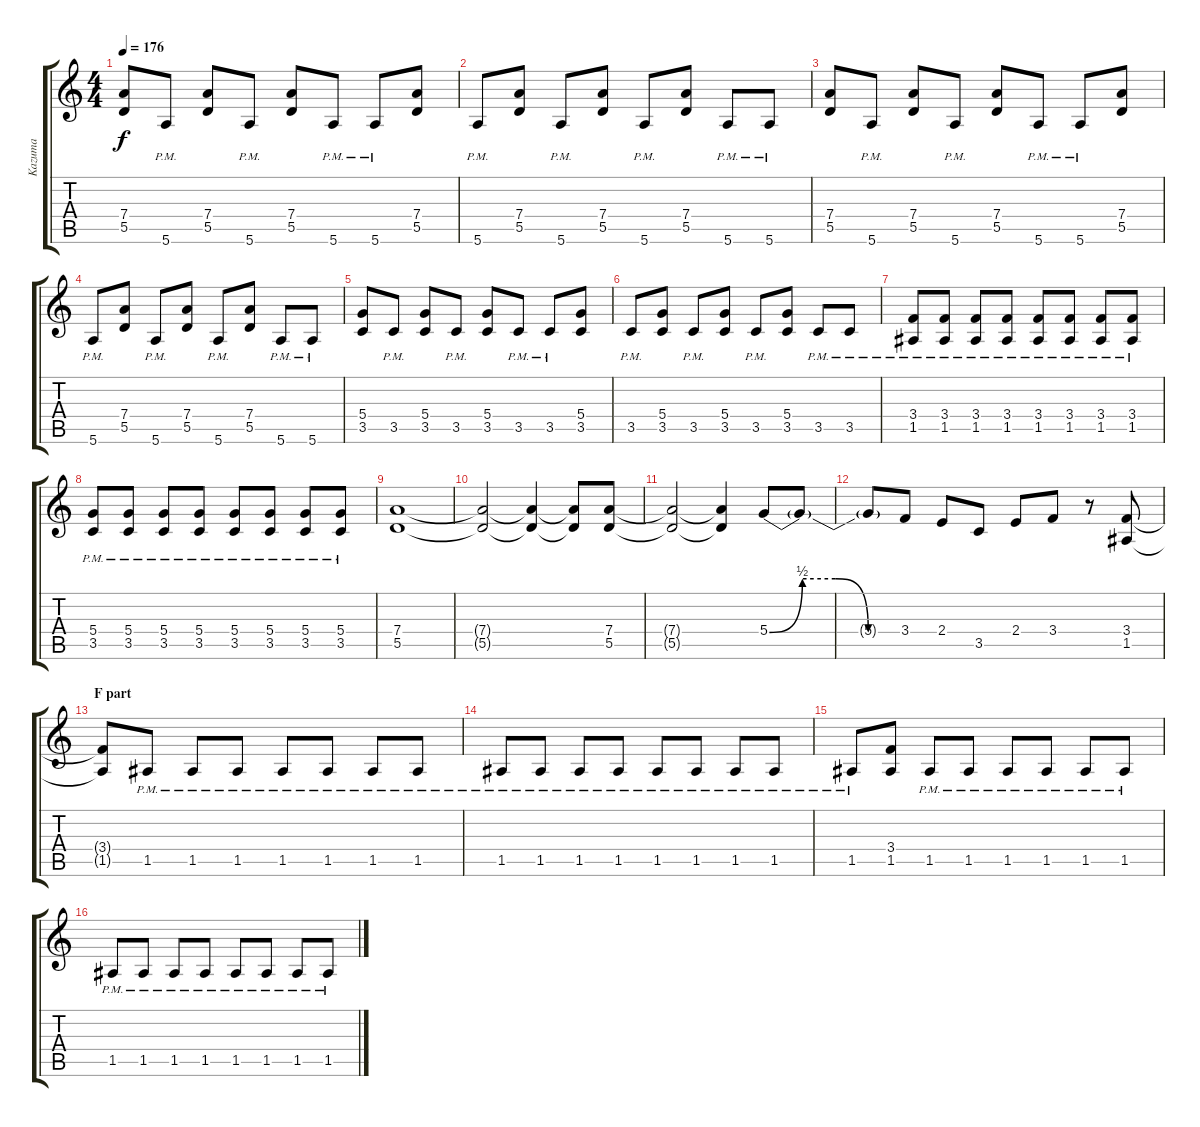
\track ("Kazuma" "Kazuma") {instrument distortionguitar}
\staff {score tabs}
\tuning (E4 B3 G3 D3 A2 E2) {hide}
\ts (4 4)
\tempo 176
\clef g2
\ks c
(7.4 5.5).8{dy f} 5.6{pm}.8 (7.4 5.5).8 5.6{pm}.8 (7.4 5.5).8 5.6{pm}.8 5.6{pm}.8 (7.4 5.5).8 |
5.6{pm}.8 (7.4 5.5).8 5.6{pm}.8 (7.4 5.5).8 5.6{pm}.8 (7.4 5.5).8 5.6{pm}.8 5.6{pm}.8 |
(7.4 5.5).8 5.6{pm}.8 (7.4 5.5).8 5.6{pm}.8 (7.4 5.5).8 5.6{pm}.8 5.6{pm}.8 (7.4 5.5).8 |
5.6{pm}.8 (7.4 5.5).8 5.6{pm}.8 (7.4 5.5).8 5.6{pm}.8 (7.4 5.5).8 5.6{pm}.8 5.6{pm}.8 |
(5.4 3.5).8 3.5{pm}.8 (5.4 3.5).8 3.5{pm}.8 (5.4 3.5).8 3.5{pm}.8 3.5{pm}.8 (5.4 3.5).8 |
3.5{pm}.8 (5.4 3.5).8 3.5{pm}.8 (5.4 3.5).8 3.5{pm}.8 (5.4 3.5).8 3.5{pm}.8 3.5{pm}.8 |
(3.4{pm} 1.5{pm}).8 (3.4{pm} 1.5{pm}).8 (3.4{pm} 1.5{pm}).8 (3.4{pm} 1.5{pm}).8 (3.4{pm} 1.5{pm}).8 (3.4{pm} 1.5{pm}).8 (3.4{pm} 1.5{pm}).8 (3.4{pm} 1.5{pm}).8 |
(5.4{pm} 3.5{pm}).8 (5.4{pm} 3.5{pm}).8 (5.4{pm} 3.5{pm}).8 (5.4{pm} 3.5{pm}).8 (5.4{pm} 3.5{pm}).8 (5.4{pm} 3.5{pm}).8 (5.4{pm} 3.5{pm}).8 (5.4{pm} 3.5{pm}).8 |
(7.4 5.5).1 |
(7.4{t} 5.5{t}).2 (7.4{t} 5.5{t}).4 (7.4{t} 5.5{t}).8 (7.4 5.5).8 |
(7.4{t} 5.5{t}).2 (7.4{t} 5.5{t}).4 5.4{be (custom 0 0 15 2 30 2 45 0 60 0)}.8 5.4{t}.8 |
5.4{t}.8 3.4.8 2.4.8 3.5.8 2.4.8 3.4.8 r.8 (3.4 1.5).8 |
\section ("" "F part")
(3.4{t} 1.5{t}).8 1.5{pm}.8 1.5{pm}.8 1.5{pm}.8 1.5{pm}.8 1.5{pm}.8 1.5{pm}.8 1.5{pm}.8 |
1.5{pm}.8 1.5{pm}.8 1.5{pm}.8 1.5{pm}.8 1.5{pm}.8 1.5{pm}.8 1.5{pm}.8 1.5{pm}.8 |
1.5{pm}.8 (3.4 1.5).8 1.5{pm}.8 1.5{pm}.8 1.5{pm}.8 1.5{pm}.8 1.5{pm}.8 1.5{pm}.8 |
1.5{pm}.8 1.5{pm}.8 1.5{pm}.8 1.5{pm}.8 1.5{pm}.8 1.5{pm}.8 1.5{pm}.8 1.5{pm}.8
